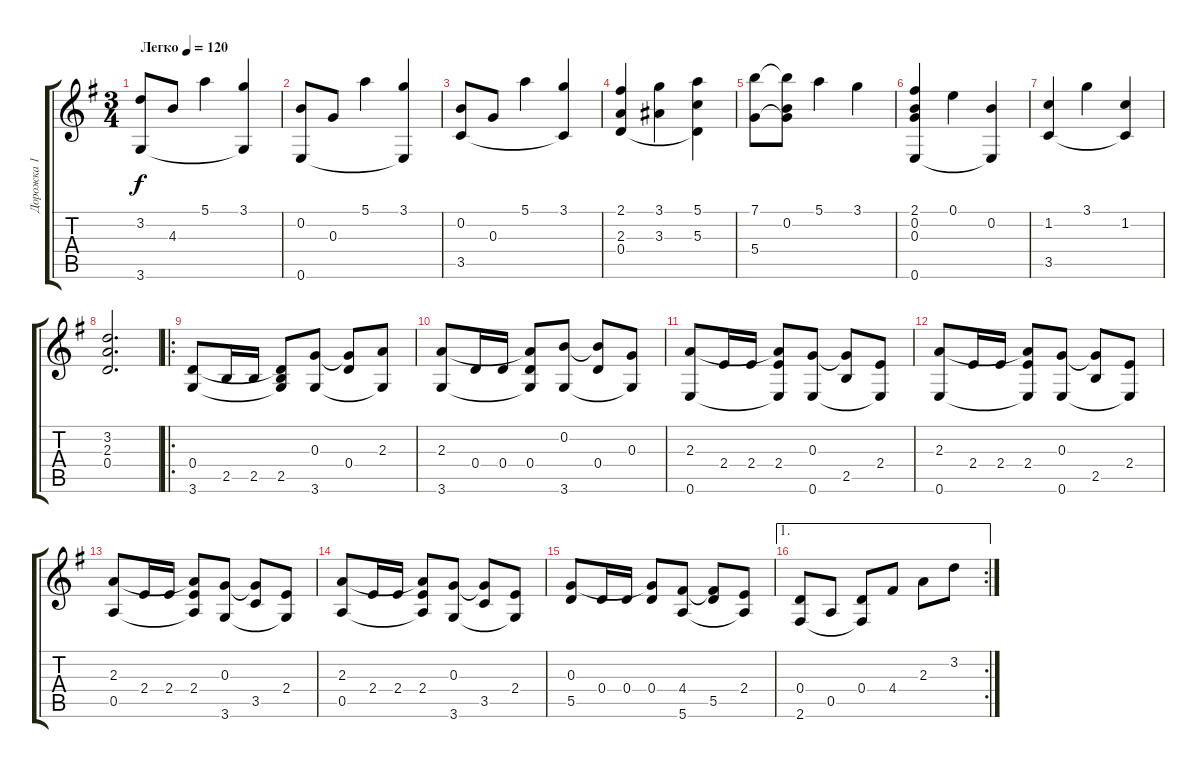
\track ("Дорожка 1" "Дорожка 1") {instrument acousticguitarnylon}
\staff {score tabs}
\tuning (E4 B3 G3 D3 A2 E2) {hide}
\ts (3 4)
\tempo (120 "Легко")
\clef g2
\ks g
(3.2 3.6).8{dy f instrument acousticguitarnylon} 4.3.8 5.1.4 (3.1 3.6{t}).4 |
(0.2 0.6).8 0.3.8 5.1.4 (3.1 0.6{t}).4 |
(0.2 3.5).8 0.3.8 5.1.4 (3.1 3.5{t}).4 |
(2.1 2.3 0.4).4 (3.1 3.3).4 (5.1 5.3 0.4{t}).4 |
(7.1 5.4).8 (7.1{t} 0.2 5.4{t}).8 5.1.4 3.1.4 |
(2.1 0.2 0.3 0.6).4 0.1.4 (0.2 0.6{t}).4 |
(1.2 3.5).4 3.1.4 (1.2 3.5{t}).4 |
(3.2 2.3 0.4).2{d} |
\ro
(0.4 3.6).8 2.5.16 2.5.16 (0.4{t} 2.5 3.6{t}).8 (0.3 3.6).8 (0.3{t} 0.4).8 (2.3 3.6{t}).8 |
(2.3 3.6).8 0.4.16 0.4.16 (2.3{t} 0.4 3.6{t}).8 (0.2 3.6).8 (0.2{t} 0.4).8 (0.3 3.6{t}).8 |
(2.3 0.6).8 2.4.16 2.4.16 (2.3{t} 2.4 0.6{t}).8 (0.3 0.6).8 (0.3{t} 2.5).8 (2.4 0.6{t}).8 |
(2.3 0.6).8 2.4.16 2.4.16 (2.3{t} 2.4 0.6{t}).8 (0.3 0.6).8 (0.3{t} 2.5).8 (2.4 0.6{t}).8 |
(2.3 0.5).8 2.4.16 2.4.16 (2.3{t} 2.4 0.5{t}).8 (0.3 3.6).8 (0.3{t} 3.5).8 (2.4 3.6{t}).8 |
(2.3 0.5).8 2.4.16 2.4.16 (2.3{t} 2.4 0.5{t}).8 (0.3 3.6).8 (0.3{t} 3.5).8 (2.4 3.6{t}).8 |
(0.3 5.5).8 0.4.16 0.4.16 (0.3{t} 0.4).8 (4.4 5.6).8 (4.4{t} 5.5).8 (2.4 5.6{t}).8 |
\ae 1
\rc 2
(0.4 2.6).8 0.5.8 (0.4 2.6{t}).8 4.4.8 2.3.8 3.2.8
